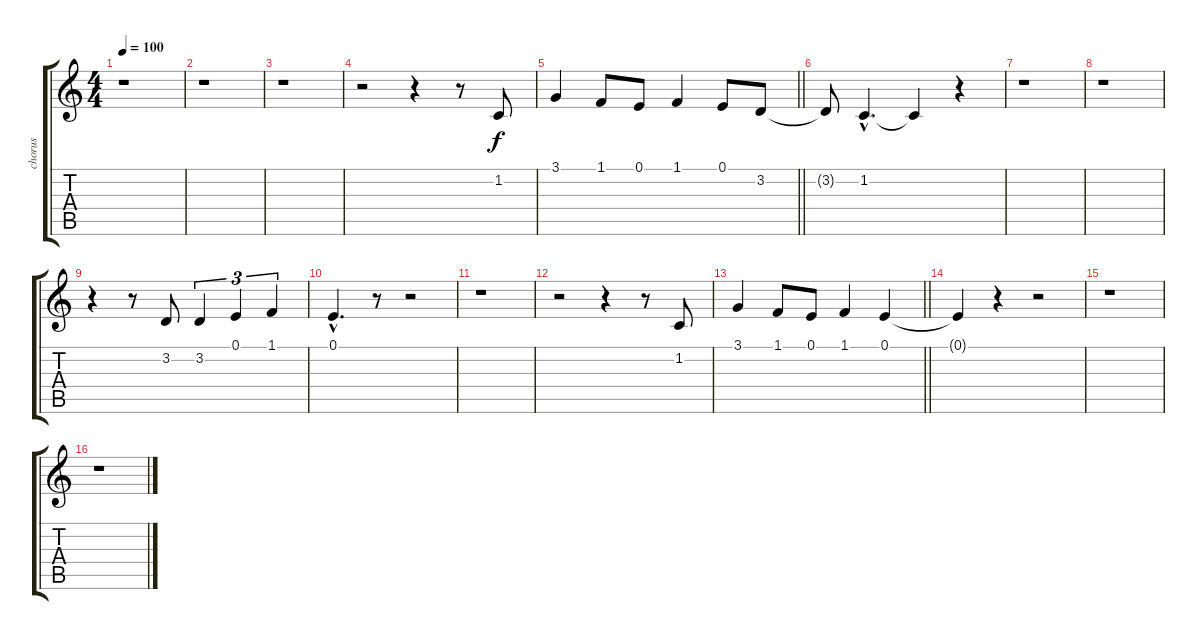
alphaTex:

\track ("chorus" "chorus") {instrument voiceoohs}
\staff {score tabs}
\tuning (E4 B3 G3 D3 A2 E2) {hide}
\ts (4 4)
\tempo 100
\clef g2
\ks c
r.1{dy f} |
r.1 |
r.1 |
r.2 r.4 r.8 1.2.8 |
\barLineRight lightlight
3.1.4 1.1.8 0.1.8 1.1.4 0.1.8 3.2.8 |
3.2{t}.8 1.2{hac}.4{d} 1.2{t}.4 r.4 |
r.1 |
r.1 |
r.4 r.8 3.2.8 3.2.4{tu (3 2)} 0.1.4{tu (3 2)} 1.1.4{tu (3 2)} |
0.1{hac}.4{d} r.8 r.2 |
r.1 |
r.2 r.4 r.8 1.2.8 |
\barLineRight lightlight
3.1.4 1.1.8 0.1.8 1.1.4 0.1.4 |
0.1{t}.4 r.4 r.2 |
r.1 |
r.1
